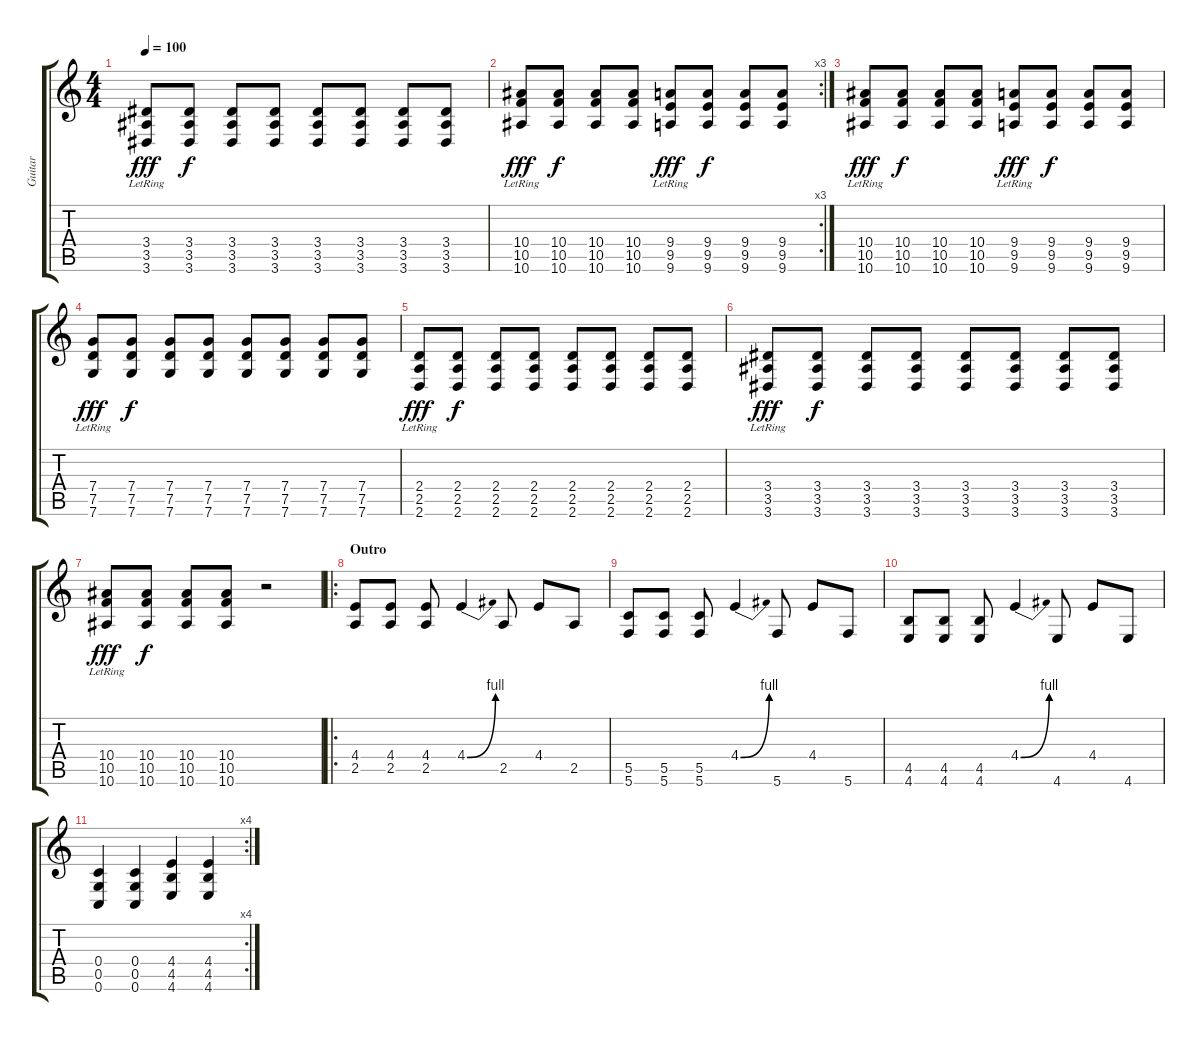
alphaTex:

\track ("Guitar" "Guitar") {instrument distortionguitar}
\staff {score tabs}
\tuning (D4 A3 F3 C3 G2 C2) {hide}
\ts (4 4)
\tempo 100
\clef g2
\ks c
(3.4{lr} 3.5{lr} 3.6{lr}).8{dy fff} (3.4 3.5 3.6).8{dy f} (3.4 3.5 3.6).8 (3.4 3.5 3.6).8 (3.4 3.5 3.6).8 (3.4 3.5 3.6).8 (3.4 3.5 3.6).8 (3.4 3.5 3.6).8 |
\rc 3
(10.4{lr} 10.5{lr} 10.6{lr}).8{dy fff} (10.4 10.5 10.6).8{dy f} (10.4 10.5 10.6).8 (10.4 10.5 10.6).8 (9.4{lr} 9.5{lr} 9.6{lr}).8{dy fff} (9.4 9.5 9.6).8{dy f} (9.4 9.5 9.6).8 (9.4 9.5 9.6).8 |
(10.4{lr} 10.5{lr} 10.6{lr}).8{dy fff} (10.4 10.5 10.6).8{dy f} (10.4 10.5 10.6).8 (10.4 10.5 10.6).8 (9.4{lr} 9.5{lr} 9.6{lr}).8{dy fff} (9.4 9.5 9.6).8{dy f} (9.4 9.5 9.6).8 (9.4 9.5 9.6).8 |
(7.4{lr} 7.5{lr} 7.6{lr}).8{dy fff volume 14} (7.4 7.5 7.6).8{dy f} (7.4 7.5 7.6).8 (7.4 7.5 7.6).8 (7.4 7.5 7.6).8 (7.4 7.5 7.6).8 (7.4 7.5 7.6).8 (7.4 7.5 7.6).8 |
(2.4{lr} 2.5{lr} 2.6{lr}).8{dy fff} (2.4 2.5 2.6).8{dy f} (2.4 2.5 2.6).8 (2.4 2.5 2.6).8 (2.4 2.5 2.6).8 (2.4 2.5 2.6).8 (2.4 2.5 2.6).8 (2.4 2.5 2.6).8 |
(3.4{lr} 3.5{lr} 3.6{lr}).8{dy fff} (3.4 3.5 3.6).8{dy f} (3.4 3.5 3.6).8 (3.4 3.5 3.6).8 (3.4 3.5 3.6).8 (3.4 3.5 3.6).8 (3.4 3.5 3.6).8 (3.4 3.5 3.6).8 |
(10.4{lr} 10.5{lr} 10.6{lr}).8{dy fff} (10.4 10.5 10.6).8{dy f} (10.4 10.5 10.6).8 (10.4 10.5 10.6).8 r.2 |
\ro
\section ("" "Outro")
(4.4 2.5).8 (4.4 2.5).8 (4.4 2.5).8 4.4{be (bend 0 0 60 4)}.4 2.5.8 4.4.8 2.5.8 |
(5.5 5.6).8 (5.5 5.6).8 (5.5 5.6).8 4.4{be (bend 0 0 60 4)}.4 5.6.8 4.4.8 5.6.8 |
(4.5 4.6).8 (4.5 4.6).8 (4.5 4.6).8 4.4{be (bend 0 0 60 4)}.4 4.6.8 4.4.8 4.6.8 |
\rc 4
(0.4 0.5 0.6).4 (0.4 0.5 0.6).4 (4.4 4.5 4.6).4 (4.4 4.5 4.6).4
